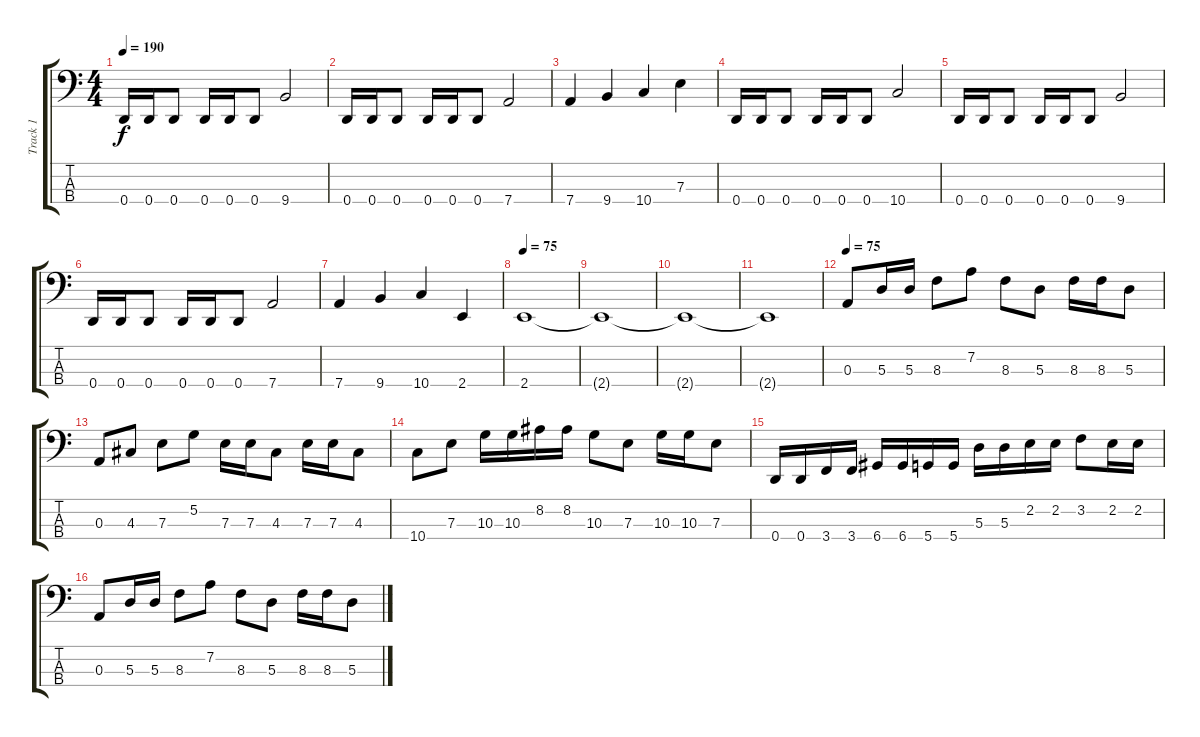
\track ("Track 1" "Track 1") {instrument electricbassfinger}
\staff {score tabs}
\tuning (G2 D2 A1 D1) {hide}
\ts (4 4)
\tempo 190
\clef f4
\ks c
0.4.16{dy f} 0.4.16 0.4.8 0.4.16 0.4.16 0.4.8 9.4.2 |
0.4.16 0.4.16 0.4.8 0.4.16 0.4.16 0.4.8 7.4.2 |
7.4.4 9.4.4 10.4.4 7.3.4 |
0.4.16 0.4.16 0.4.8 0.4.16 0.4.16 0.4.8 10.4.2 |
0.4.16 0.4.16 0.4.8 0.4.16 0.4.16 0.4.8 9.4.2 |
0.4.16 0.4.16 0.4.8 0.4.16 0.4.16 0.4.8 7.4.2 |
7.4.4 9.4.4 10.4.4 2.4.4 |
\tempo 75
2.4.1 |
2.4{t}.1 |
2.4{t}.1 |
2.4{t}.1 |
\tempo 75
0.3.8 5.3.16 5.3.16 8.3.8 7.2.8 8.3.8 5.3.8 8.3.16 8.3.16 5.3.8 |
0.3.8 4.3.8 7.3.8 5.2.8 7.3.16 7.3.16 4.3.8 7.3.16 7.3.16 4.3.8 |
10.4.8 7.3.8 10.3.16 10.3.16 8.2.16 8.2.16 10.3.8 7.3.8 10.3.16 10.3.16 7.3.8 |
0.4.16 0.4.16 3.4.16 3.4.16 6.4.16 6.4.16 5.4.16 5.4.16 5.3.16 5.3.16 2.2.16 2.2.16 3.2.8 2.2.16 2.2.16 |
0.3.8 5.3.16 5.3.16 8.3.8 7.2.8 8.3.8 5.3.8 8.3.16 8.3.16 5.3.8
